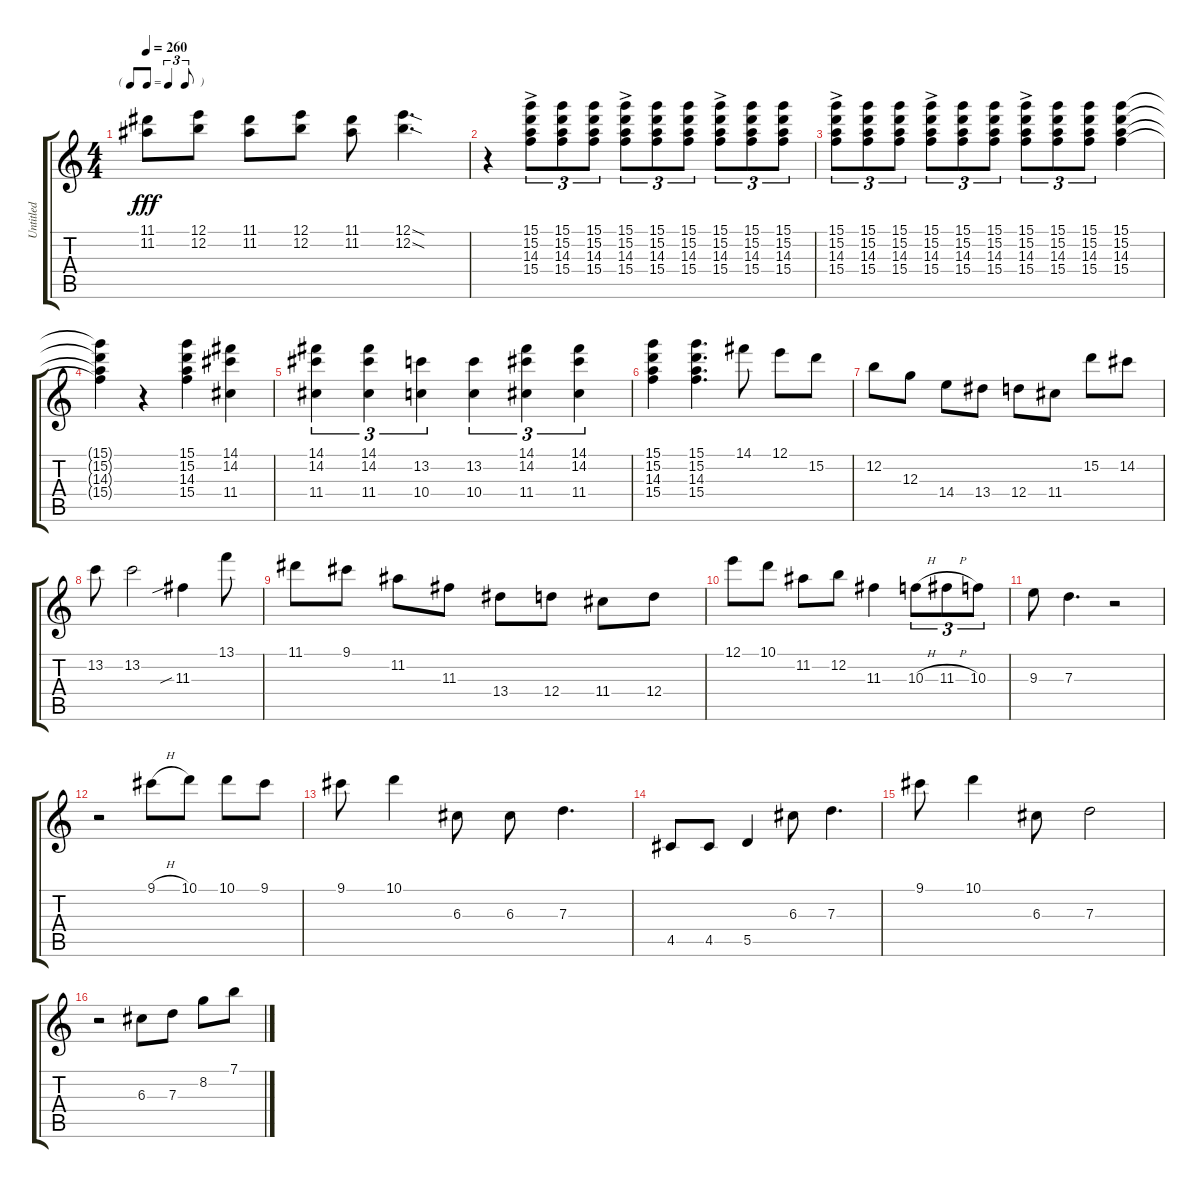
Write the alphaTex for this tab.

\track ("Untitled" "Untitled") {instrument acousticguitarsteel}
\staff {score tabs}
\tuning (E4 B3 G3 D3 A2 E2) {hide}
\ts (4 4)
\tf triplet8th
\tempo 260
\clef g2
\ks c
(11.1 11.2).8{dy fff} (12.1 12.2).8 (11.1 11.2).8 (12.1 12.2).8 (11.1 11.2).8 (12.1{sod} 12.2{sod}).4{d} |
r.4 (15.1{ac} 15.2{ac} 14.3{ac} 15.4{ac}).8{tu (3 2)} (15.1 15.2 14.3 15.4).8{tu (3 2)} (15.1 15.2 14.3 15.4).8{tu (3 2)} (15.1{ac} 15.2{ac} 14.3{ac} 15.4{ac}).8{tu (3 2)} (15.1 15.2 14.3 15.4).8{tu (3 2)} (15.1 15.2 14.3 15.4).8{tu (3 2)} (15.1{ac} 15.2{ac} 14.3{ac} 15.4{ac}).8{tu (3 2)} (15.1 15.2 14.3 15.4).8{tu (3 2)} (15.1 15.2 14.3 15.4).8{tu (3 2)} |
(15.1{ac} 15.2{ac} 14.3{ac} 15.4{ac}).8{tu (3 2)} (15.1 15.2 14.3 15.4).8{tu (3 2)} (15.1 15.2 14.3 15.4).8{tu (3 2)} (15.1{ac} 15.2{ac} 14.3{ac} 15.4{ac}).8{tu (3 2)} (15.1 15.2 14.3 15.4).8{tu (3 2)} (15.1 15.2 14.3 15.4).8{tu (3 2)} (15.1{ac} 15.2{ac} 14.3{ac} 15.4{ac}).8{tu (3 2)} (15.1 15.2 14.3 15.4).8{tu (3 2)} (15.1 15.2 14.3 15.4).8{tu (3 2)} (15.1 15.2 14.3 15.4).4 |
(15.1{t} 15.2{t} 14.3{t} 15.4{t}).4 r.4 (15.1 15.2 14.3 15.4).4 (14.1 14.2 11.4).4 |
(14.1 14.2 11.4).4{tu (3 2)} (14.1 14.2 11.4).4{tu (3 2)} (13.2 10.4).4{tu (3 2)} (13.2 10.4).4{tu (3 2)} (14.1 14.2 11.4).4{tu (3 2)} (14.1 14.2 11.4).4{tu (3 2)} |
(15.1 15.2 14.3 15.4).4 (15.1 15.2 14.3 15.4).4{d} 14.1.8 12.1.8 15.2.8 |
12.2.8 12.3.8 14.4.8 13.4.8 12.4.8 11.4.8 15.2.8 14.2.8 |
13.2.8 13.2.2 11.3{sib}.4 13.1.8 |
11.1.8 9.1.8 11.2.8 11.3.8 13.4.8 12.4.8 11.4.8 12.4.8 |
12.1.8 10.1.8 11.2.8 12.2.8 11.3.4 10.3{h}.8{tu (3 2)} 11.3{h}.8{tu (3 2)} 10.3.8{tu (3 2)} |
9.3.8 7.3.4{d} r.2 |
r.2 9.1{h}.8 10.1.8 10.1.8 9.1.8 |
9.1.8 10.1.4 6.3.8 6.3.8 7.3.4{d} |
4.5.8 4.5.8 5.5.4 6.3.8 7.3.4{d} |
9.1.8 10.1.4 6.3.8 7.3.2 |
r.2 6.3.8 7.3.8 8.2.8 7.1.8
